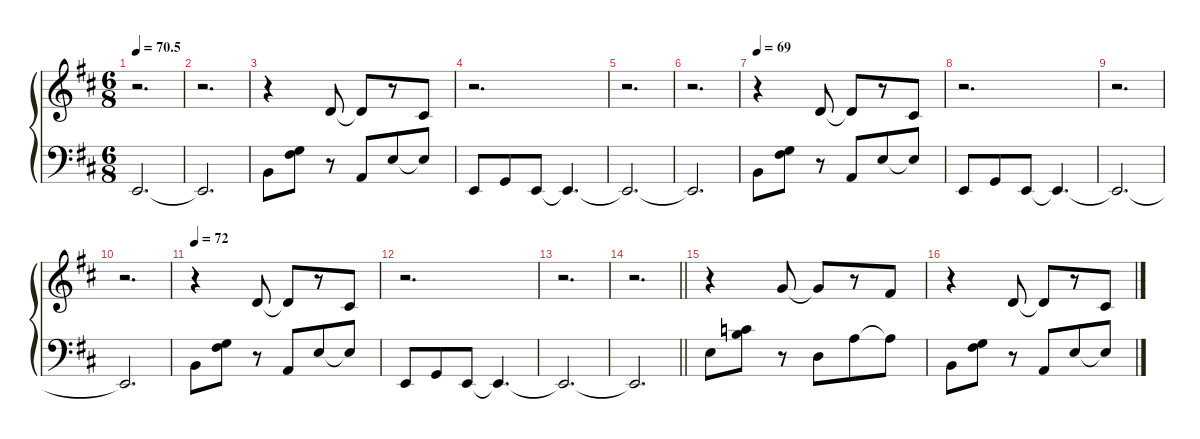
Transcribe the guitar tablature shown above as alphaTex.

\defaultSystemsLayout 4
\hideDynamics
\bracketExtendMode groupsimilarinstruments
\singleTrackTrackNamePolicy hidden
\multiTrackTrackNamePolicy hidden
\firstSystemTrackNameMode fullname
\firstSystemTrackNameOrientation horizontal
\otherSystemsTrackNameOrientation horizontal
\track ("Electric Piano-hid" "el.pno.") {defaultSystemsLayout 8 instrument electricpiano1}
\staff {score}
\tuning (E4 B3 G3 D3 A2 E2)
\ts (6 8)
\tempo
70.5
\accidentals auto
\clef g2
\ottava regular
\simile none
\ks bminor
r.2{d dy ff beam Down} |
r.2{d beam Down} |
r.4{beam Down} 3.2{acc forcenatural}.8{beam Up} 3.2{t acc forcenatural}.8{beam Up} r.8{beam Up} 2.2{acc #}.8{beam Up} |
r.2{d beam Down} |
r.2{d beam Down} |
r.2{d beam Down} |
\tempo 69
r.4{beam Down} 3.2{acc forcenatural}.8{beam Up} 3.2{t acc forcenatural}.8{beam Up} r.8{beam Up} 2.2{acc #}.8{beam Up} |
r.2{d beam Down} |
r.2{d beam Down} |
r.2{d beam Down} |
\tempo 72
r.4{beam Down} 3.2{acc forcenatural}.8{beam Up} 3.2{t acc forcenatural}.8{beam Up} r.8{beam Up} 2.2{acc #}.8{beam Up} |
r.2{d beam Down} |
r.2{d beam Down} |
\barLineRight lightlight
r.2{d beam Down} |
r.4{beam Down} 3.1{acc forcenatural}.8{beam Up} 3.1{t acc forcenatural}.8{beam Up} r.8{beam Up} 2.1{acc #}.8{beam Up} |
r.4{beam Down} 3.2{acc forcenatural}.8{beam Up} 3.2{t acc forcenatural}.8{beam Up} r.8{beam Up} 2.2{acc #}.8{beam Up}
\staff {score}
\tuning (G2 D2 A1 E1 B0)
\clef f4
\ottava regular
\simile none
\ks bminor
2.2{t acc forcenatural}.2{d dy ff beam Up} |
2.2{t acc forcenatural}.2{d beam Up} |
9.2{acc forcenatural}.8{beam Down} (16.2{acc #} 12.1{acc forcenatural}).8{beam Down} r.8{beam Down} 7.2{acc forcenatural}.8{beam Up} 9.1{acc forcenatural}.8{beam Up} 9.1{t acc forcenatural}.8{beam Up} |
2.2{acc forcenatural}.8{beam Up} 0.1{acc forcenatural}.8{beam Up} 2.2{acc forcenatural}.8{beam Up} 2.2{t acc forcenatural}.4{d beam Up} |
2.2{t acc forcenatural}.2{d beam Up} |
2.2{t acc forcenatural}.2{d beam Up} |
9.2{acc forcenatural}.8{beam Down} (16.2{acc #} 12.1{acc forcenatural}).8{beam Down} r.8{beam Down} 7.2{acc forcenatural}.8{beam Up} 9.1{acc forcenatural}.8{beam Up} 9.1{t acc forcenatural}.8{beam Up} |
2.2{acc forcenatural}.8{beam Up} 0.1{acc forcenatural}.8{beam Up} 2.2{acc forcenatural}.8{beam Up} 2.2{t acc forcenatural}.4{d beam Up} |
2.2{t acc forcenatural}.2{d beam Up} |
2.2{t acc forcenatural}.2{d beam Up} |
9.2{acc forcenatural}.8{beam Down} (16.2{acc #} 12.1{acc forcenatural}).8{beam Down} r.8{beam Down} 7.2{acc forcenatural}.8{beam Up} 9.1{acc forcenatural}.8{beam Up} 9.1{t acc forcenatural}.8{beam Up} |
2.2{acc forcenatural}.8{beam Up} 0.1{acc forcenatural}.8{beam Up} 2.2{acc forcenatural}.8{beam Up} 2.2{t acc forcenatural}.4{d beam Up} |
2.2{t acc forcenatural}.2{d beam Up} |
\barLineRight lightlight
2.2{t acc forcenatural}.2{d beam Up} |
14.2{acc forcenatural}.8{beam Down} (21.2{acc forcenatural} 17.1{acc forcenatural}).8{beam Down} r.8{beam Down} 12.2{acc forcenatural}.8{beam Down} 14.1{acc forcenatural}.8{beam Down} 14.1{t acc forcenatural}.8{beam Down} |
14.3{acc forcenatural}.8{beam Down} (16.2{acc #} 12.1{acc forcenatural}).8{beam Down} r.8{beam Down} 7.2{acc forcenatural}.8{beam Up} 9.1{acc forcenatural}.8{beam Up} 9.1{t acc forcenatural}.8{beam Up}
